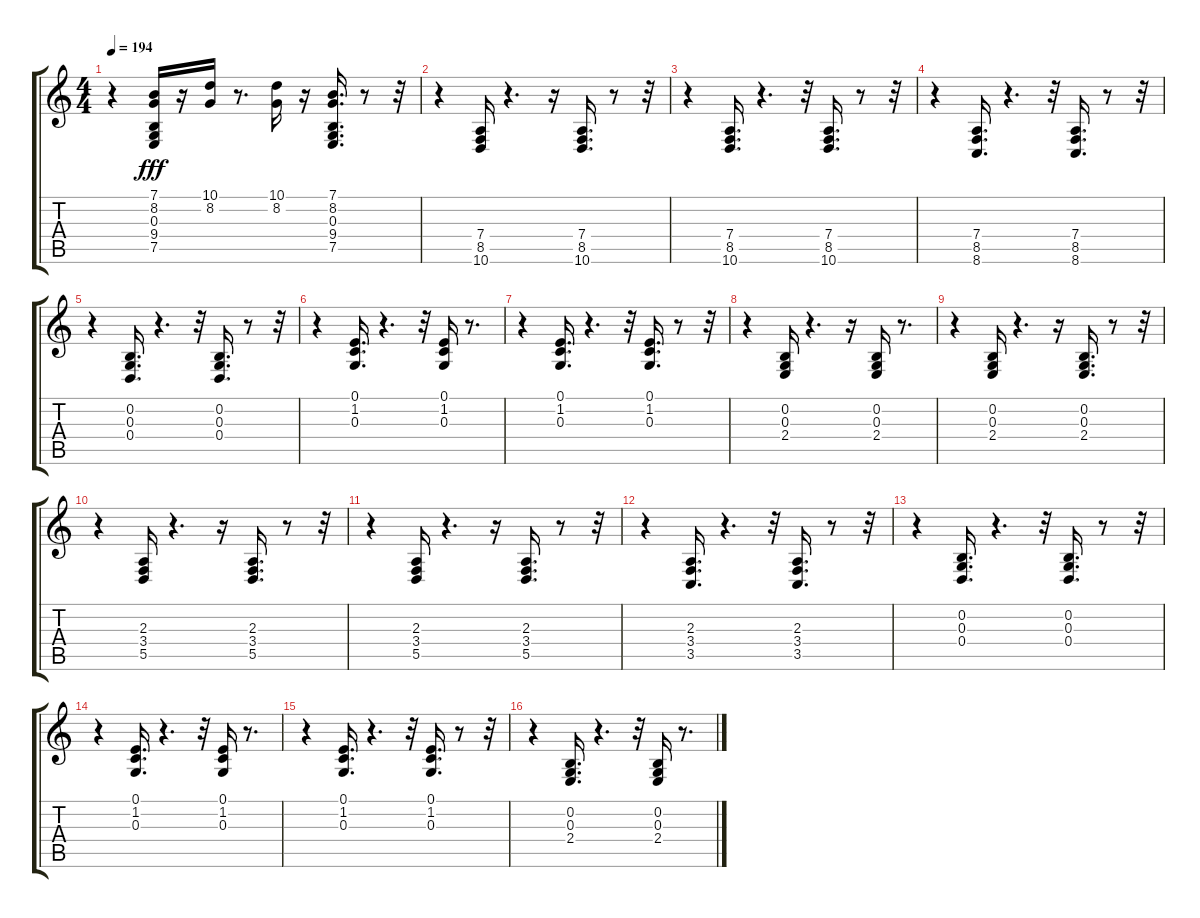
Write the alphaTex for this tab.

\track "" {instrument brightacousticpiano}
\staff {score tabs}
\tuning (E4 B3 G3 D3 A2 E2) {hide}
\ts (4 4)
\tempo 194
\clef g2
\ks c
r.4{dy fff} (7.1 8.2 0.3 9.4 7.5).16 r.16 (10.1 8.2).16 r.8{d} (10.1 8.2).16 r.16 (7.1 8.2 0.3 9.4 7.5).16{d} r.8 r.32 |
r.4 (7.4 8.5 10.6).16 r.4{d} r.16 (7.4 8.5 10.6).16{d} r.8 r.32 |
r.4 (7.4 8.5 10.6).16{d} r.4{d} r.32 (7.4 8.5 10.6).16{d} r.8 r.32 |
r.4 (7.4 8.5 8.6).16{d} r.4{d} r.32 (7.4 8.5 8.6).16{d} r.8 r.32 |
r.4 (0.2 0.3 0.4).16{d} r.4{d} r.32 (0.2 0.3 0.4).16{d} r.8 r.32 |
r.4 (0.1 1.2 0.3).16{d} r.4{d} r.32 (0.1 1.2 0.3).16 r.8{d} |
r.4 (0.1 1.2 0.3).16{d} r.4{d} r.32 (0.1 1.2 0.3).16{d} r.8 r.32 |
r.4 (0.2 0.3 2.4).16 r.4{d} r.16 (0.2 0.3 2.4).16 r.8{d} |
r.4 (0.2 0.3 2.4).16 r.4{d} r.16 (0.2 0.3 2.4).16{d} r.8 r.32 |
r.4 (2.3 3.4 5.5).16 r.4{d} r.16 (2.3 3.4 5.5).16{d} r.8 r.32 |
r.4 (2.3 3.4 5.5).16 r.4{d} r.16 (2.3 3.4 5.5).16{d} r.8 r.32 |
r.4 (2.3 3.4 3.5).16{d} r.4{d} r.32 (2.3 3.4 3.5).16{d} r.8 r.32 |
r.4 (0.2 0.3 0.4).16{d} r.4{d} r.32 (0.2 0.3 0.4).16{d} r.8 r.32 |
r.4 (0.1 1.2 0.3).16{d} r.4{d} r.32 (0.1 1.2 0.3).16 r.8{d} |
r.4 (0.1 1.2 0.3).16{d} r.4{d} r.32 (0.1 1.2 0.3).16{d} r.8 r.32 |
r.4 (0.2 0.3 2.4).16{d} r.4{d} r.32 (0.2 0.3 2.4).16 r.8{d}
